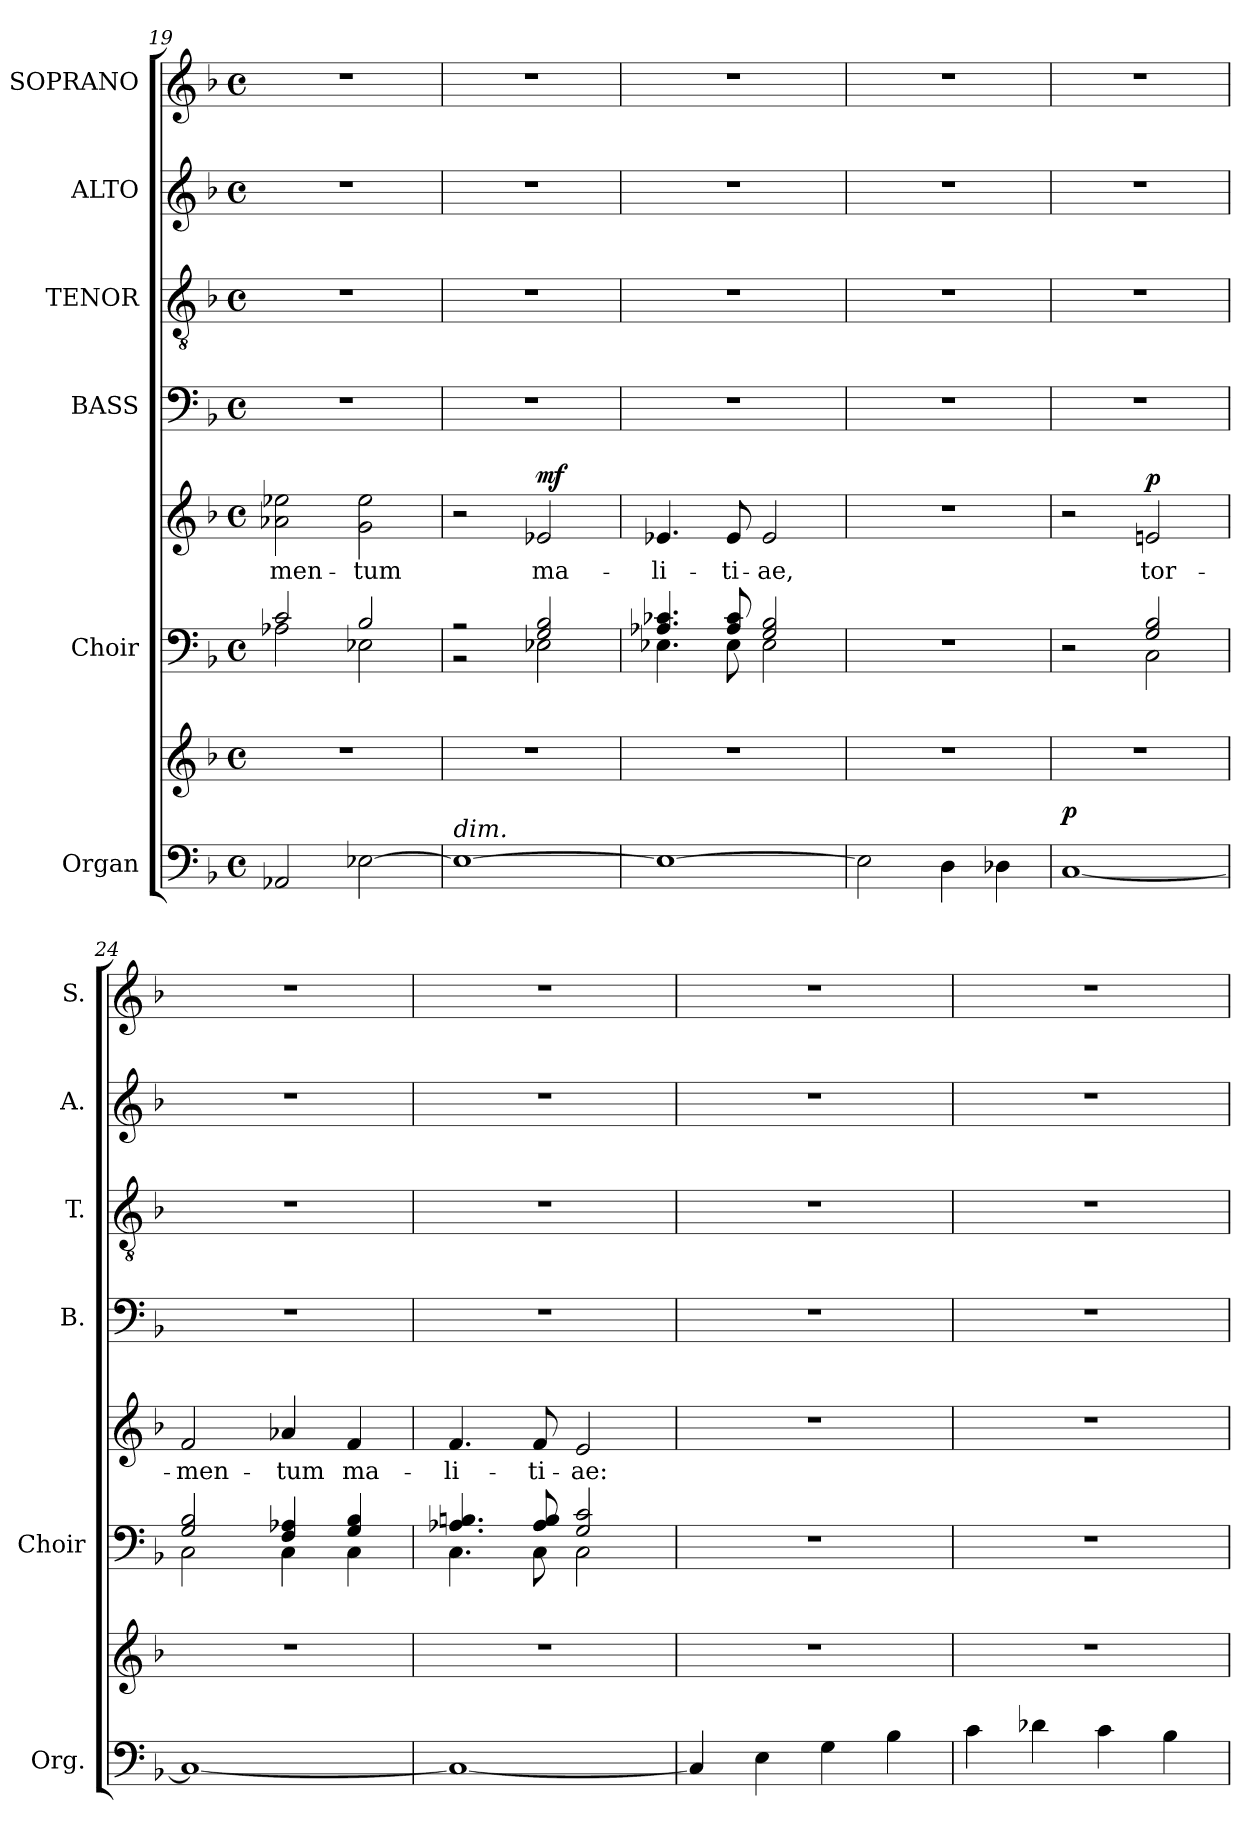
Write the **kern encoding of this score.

**kern	**kern	**dynam	**kern	**kern	**text	**dynam	**kern	**kern	**kern	**kern
*part6	*part6	*part6	*part5	*part5	*part5	*part5	*part4	*part3	*part2	*part1
*staff8	*staff7	*staff7/8	*staff6	*staff5	*staff5	*staff5/6	*staff4	*staff3	*staff2	*staff1
*I"Organ	*	*	*I"Choir	*	*	*	*I"BASS	*I"TENOR	*I"ALTO	*I"SOPRANO
*I'Org.	*	*	*I'Choir	*	*	*	*I'B.	*I'T.	*I'A.	*I'S.
!!LO:LB:g=z
*clefF4	*clefG2	*	*clefF4	*clefG2	*	*	*clefF4	*clefGv2	*clefG2	*clefG2
*	*	*	*	*	*	*	*	*ITrd7c12	*	*
*k[b-]	*k[b-]	*	*k[b-]	*k[b-]	*	*	*k[b-]	*k[b-]	*k[b-]	*k[b-]
*F:	*F:	*	*F:	*F:	*	*	*F:	*F:	*F:	*F:
*M4/4	*M4/4	*	*M4/4	*M4/4	*	*	*M4/4	*M4/4	*M4/4	*M4/4
*met(c)	*met(c)	*	*met(c)	*met(c)	*	*	*met(c)	*met(c)	*met(c)	*met(c)
=19	=19	=19	=19	=19	=19	=19	=19	=19	=19	=19
*	*	*	*^	*	*	*	*	*	*	*
!	!	!	!	!	!	!LO:LY:b:color=#000000	!	!	!	!	!
2AA-Xi/	1r	.	2ci/	2A-Xi\	2a-Xi\ 2ee-Xi	-men-	.	1r	1r	1r	1r
!	!	!	!	!	!	!LO:LY:b:color=#000000	!	!	!	!	!
[2E-Xi\	.	.	2B-i/	2E-Xi\	2gi\ 2ee-i	-tum	.	.	.	.	.
=20	=20	=20	=20	=20	=20	=20	=20	=20	=20	=20	=20
!LO:TX:a:i:t=dim.	!	!	!	!	!	!	!	!	!	!	!
1E-i_	1r	.	2r	2r	2r	.	.	1r	1r	1r	1r
!	!	!	!	!	!	!LO:LY:b:color=#000000	!	!	!	!	!
.	.	.	2Gi/ 2B-i	2E-Xi\	2e-Xi/	ma-	mf	.	.	.	.
=21	=21	=21	=21	=21	=21	=21	=21	=21	=21	=21	=21
!	!	!	!	!	!	!LO:LY:b:color=#000000	!	!	!	!	!
1E-i_	1r	.	4.A-Xi/ 4.c-Xi	4.E-Xi\	4.e-Xi/	-li-	.	1r	1r	1r	1r
!	!	!	!	!	!	!LO:LY:b:color=#000000	!	!	!	!	!
.	.	.	8A-i/ 8c-i	8E-i\	8e-i/	-ti-	.	.	.	.	.
!	!	!	!	!	!	!LO:LY:b:color=#000000	!	!	!	!	!
.	.	.	2Gi/ 2B-i	2E-i\	2e-i/	-ae,	.	.	.	.	.
*	*	*	*v	*v	*	*	*	*	*	*	*
=22	=22	=22	=22	=22	=22	=22	=22	=22	=22	=22
2E-i\]	1r	.	1r	1r	.	.	1r	1r	1r	1r
4Di\	.	.	.	.	.	.	.	.	.	.
4D-Xi\	.	.	.	.	.	.	.	.	.	.
=23	=23	=23	=23	=23	=23	=23	=23	=23	=23	=23
*	*	*	*^	*	*	*	*	*	*	*
[1Ci	1r	p	2r	2ryy	2r	.	.	1r	1r	1r	1r
!	!	!	!	!	!	!LO:LY:b:color=#000000	!	!	!	!	!
.	.	.	2Gi/ 2B-i	2Ci\	2eni/	tor-	p	.	.	.	.
=24	=24	=24	=24	=24	=24	=24	=24	=24	=24	=24	=24
!	!	!	!	!	!	!LO:LY:b:color=#000000	!	!	!	!	!
1Ci_	1r	.	2Gi/ 2B-i	2Ci\	2fi/	-men-	.	1r	1r	1r	1r
!	!	!	!	!	!	!LO:LY:b:color=#000000	!	!	!	!	!
.	.	.	4Fi/ 4A-Xi	4Ci\	4a-Xi/	-tum	.	.	.	.	.
!	!	!	!	!	!	!LO:LY:b:color=#000000	!	!	!	!	!
.	.	.	4Gi/ 4B-i	4Ci\	4fi/	ma-	.	.	.	.	.
=25	=25	=25	=25	=25	=25	=25	=25	=25	=25	=25	=25
!	!	!	!	!	!	!LO:LY:b:color=#000000	!	!	!	!	!
1Ci_	1r	.	4.A-Xi/ 4.Bni	4.Ci\	4.fi/	-li-	.	1r	1r	1r	1r
!	!	!	!	!	!	!LO:LY:b:color=#000000	!	!	!	!	!
.	.	.	8A-i/ 8Bi	8Ci\	8fi/	-ti-	.	.	.	.	.
!	!	!	!	!	!	!LO:LY:b:color=#000000	!	!	!	!	!
.	.	.	2Gi/ 2ci	2Ci\	2ei/	-ae:	.	.	.	.	.
*	*	*	*v	*v	*	*	*	*	*	*	*
=26	=26	=26	=26	=26	=26	=26	=26	=26	=26	=26
4Ci/]	1r	.	1r	1r	.	.	1r	1r	1r	1r
4Ei\	.	.	.	.	.	.	.	.	.	.
4Gi\	.	.	.	.	.	.	.	.	.	.
4B-i\	.	.	.	.	.	.	.	.	.	.
=27	=27	=27	=27	=27	=27	=27	=27	=27	=27	=27
4ci\	1r	.	1r	1r	.	.	1r	1r	1r	1r
4d-Xi\	.	.	.	.	.	.	.	.	.	.
4ci\	.	.	.	.	.	.	.	.	.	.
4B-i\	.	.	.	.	.	.	.	.	.	.
=	=	=	=	=	=	=	=	=	=	=
*-	*-	*-	*-	*-	*-	*-	*-	*-	*-	*-
